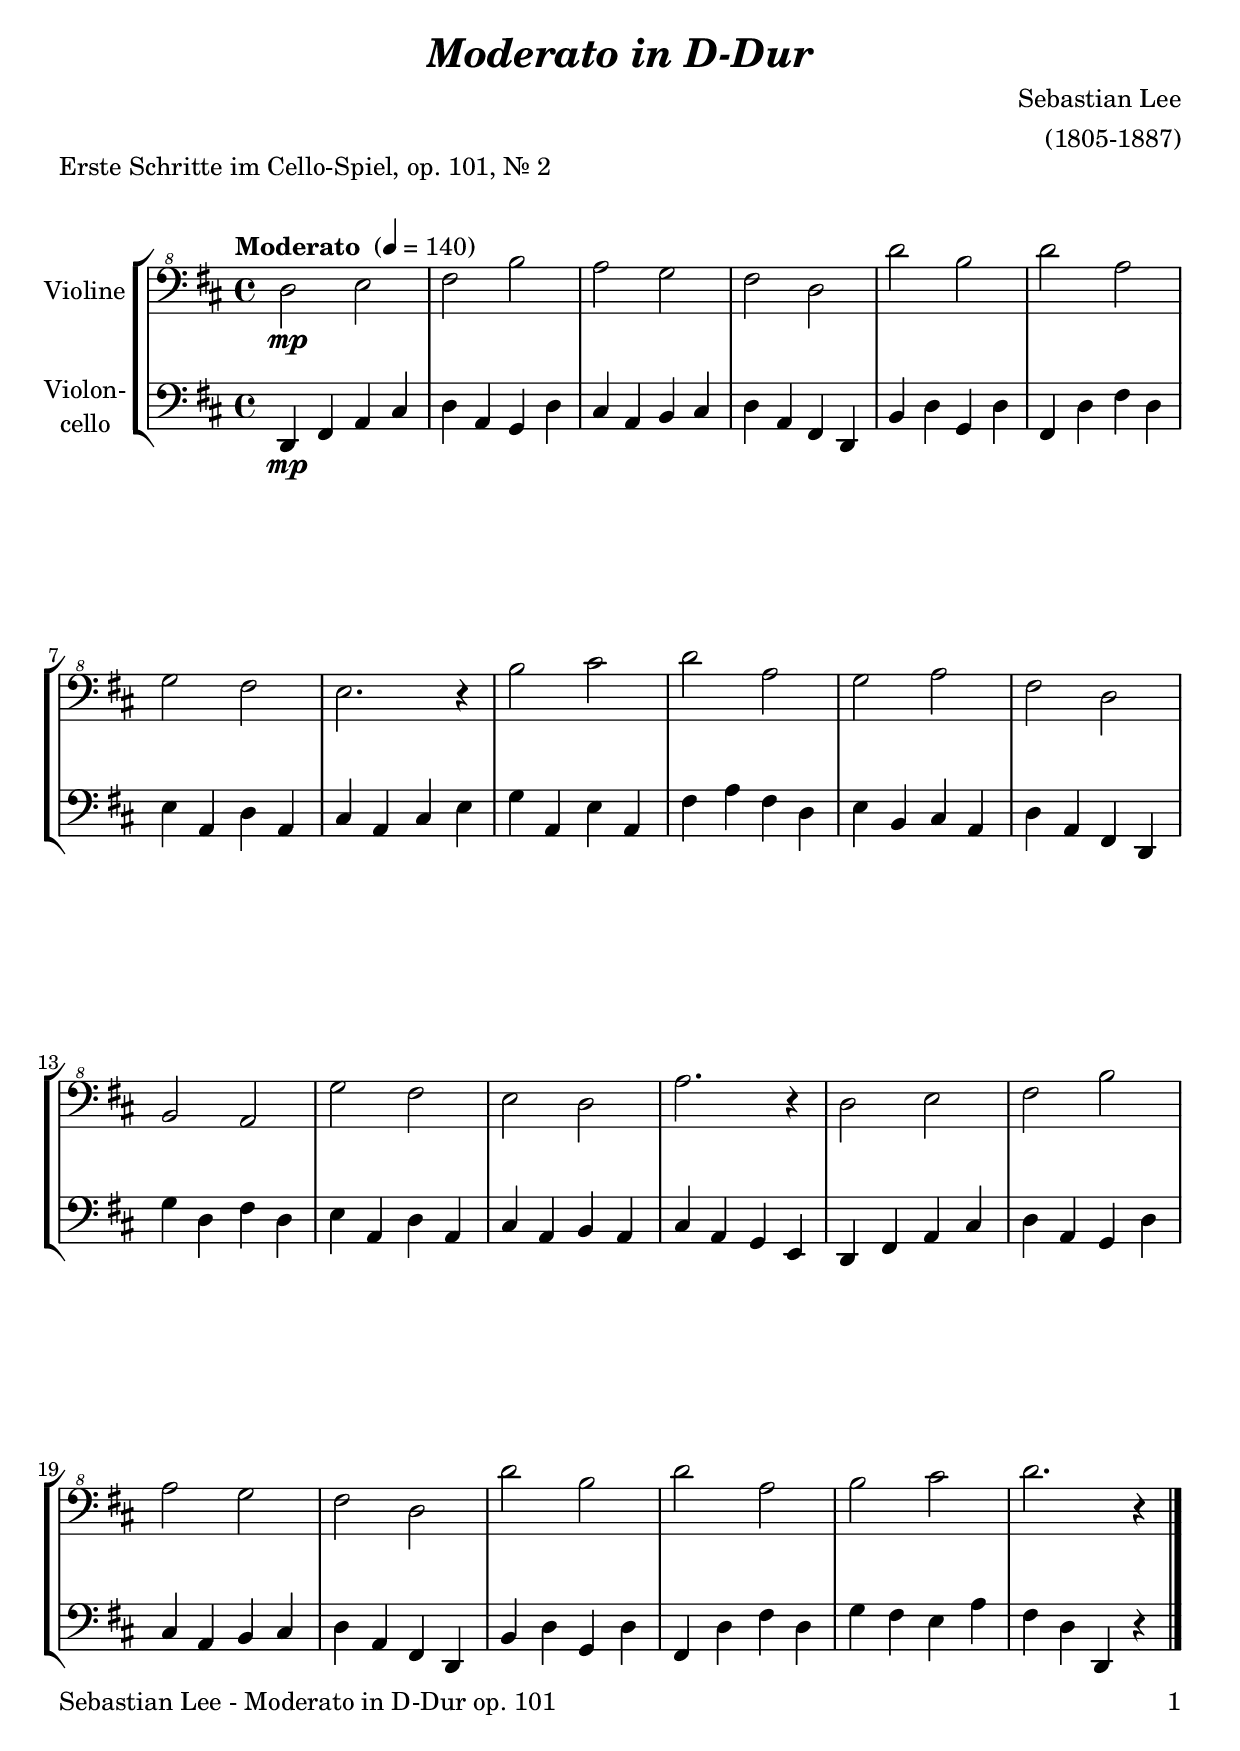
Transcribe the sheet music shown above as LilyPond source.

\version "2.18.2"
\include "deutsch.ly"
  
#(set-global-staff-size 22)

\header {
  title     = \markup \bold \italic "Moderato in D-Dur"
  composer  = "Sebastian Lee"
  arranger  = "(1805-1887)"
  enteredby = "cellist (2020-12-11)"
  piece     = "Erste Schritte im Cello-Spiel, op. 101, Nr. 2"
}

voiceconsts = {
  \key d \major
  \time 4/4
  \clef "treble"
%  \numericTimeSignature
  % Set default beaming for all staves
%  \set Timing.beamExceptions = #'()
%  \set Timing.baseMoment     = #(ly:make-moment 1 4)
%  \set Timing.beatStructure  = #'(1 1 1)
  \tempo "Moderato " 4=140
}

mivl = "violin"
%miba = "pizzicato strings"
miba = "cello"

mfgr = \markup { \dynamic mf \italic " grazioso" }
pocr = \markup \italic "poco cresc."

va = \relative c' {
  \voiceconsts
  \clef "bass^8"

  d2\mp e
  fis h
  a g
  fis d
  d' h
  d a
  g fis
  e2. r4

  h'2 cis
  d a
  g a
  fis d
  h a
  g' fis
  e d
  a'2. r4

  d,2 e
  fis h
  a g
  fis d
  d' h
  d a
  h cis
  d2. r4 \bar "|."
}

vb = \relative c, {
  \voiceconsts
  \clef "bass"

  d4\mp fis a cis
  d a g d'
  cis a h cis
  d a fis d
  h' d g, d'
  fis, d' fis d
  e a, d a
  cis a cis e

  g a, e' a,
  fis' a fis d
  e h cis a
  d a fis d
  g' d fis d
  e a, d a
  cis a h a
  cis a g e

  d fis a cis
  d a g d'
  cis a h cis
  d a fis d
  h' d g, d'
  fis, d' fis d
  g fis e a
  fis d d, r \bar "|."
}


music = \new StaffGroup <<
      \new Staff {
	\set Staff.midiInstrument = \mivl
	\set Staff.instrumentName = \markup \center-column { "Violine" }
	\transpose d d { \va }
      }

      \new Staff {
	\set Staff.midiInstrument = \miba
	\set Staff.instrumentName = \markup \center-column { "Violon-" "cello" }
	\transpose d d { \vb }
      }
>>

\book {
   \paper {
    print-page-number = ##t
    print-first-page-number = ##t
    ragged-last-bottom = ##f
    oddHeaderMarkup = \markup \null
    evenHeaderMarkup = \markup \null
    oddFooterMarkup = \markup {
      \fill-line {
        \on-the-fly #print-page-number-check-first
        "Sebastian Lee - Moderato in D-Dur op. 101" \fromproperty #'page:page-number-string
      }
    }
    evenFooterMarkup = \oddFooterMarkup
  } \score {
    \music
    \layout {}
  }

  \score {
    \unfoldRepeats \music

    \midi {
      \context {
        \Score
      }
    }
  }
}